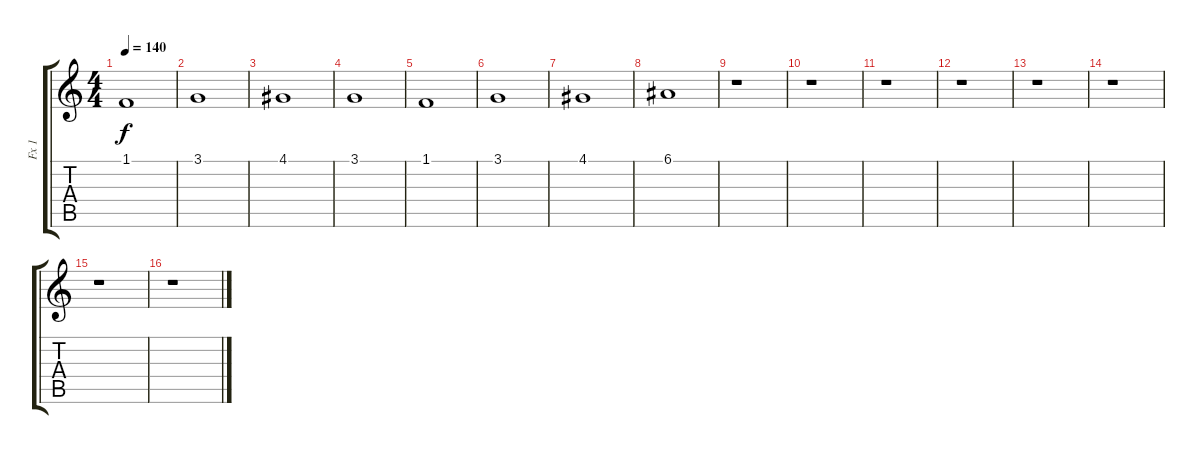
\track ("Fx 1" "Fx 1") {instrument choiraahs}
\staff {score tabs}
\tuning (E4 B3 G3 D3 A2 E2) {hide}
\ts (4 4)
\tempo 140
\clef g2
\ks c
1.1.1{dy f volume 6} |
3.1.1{volume 6} |
4.1.1{volume 7} |
3.1.1{volume 7} |
1.1.1{volume 6} |
3.1.1{volume 7} |
4.1.1{volume 8} |
6.1.1{volume 9} |
r.1 |
r.1 |
r.1 |
r.1 |
r.1 |
r.1 |
r.1 |
r.1
